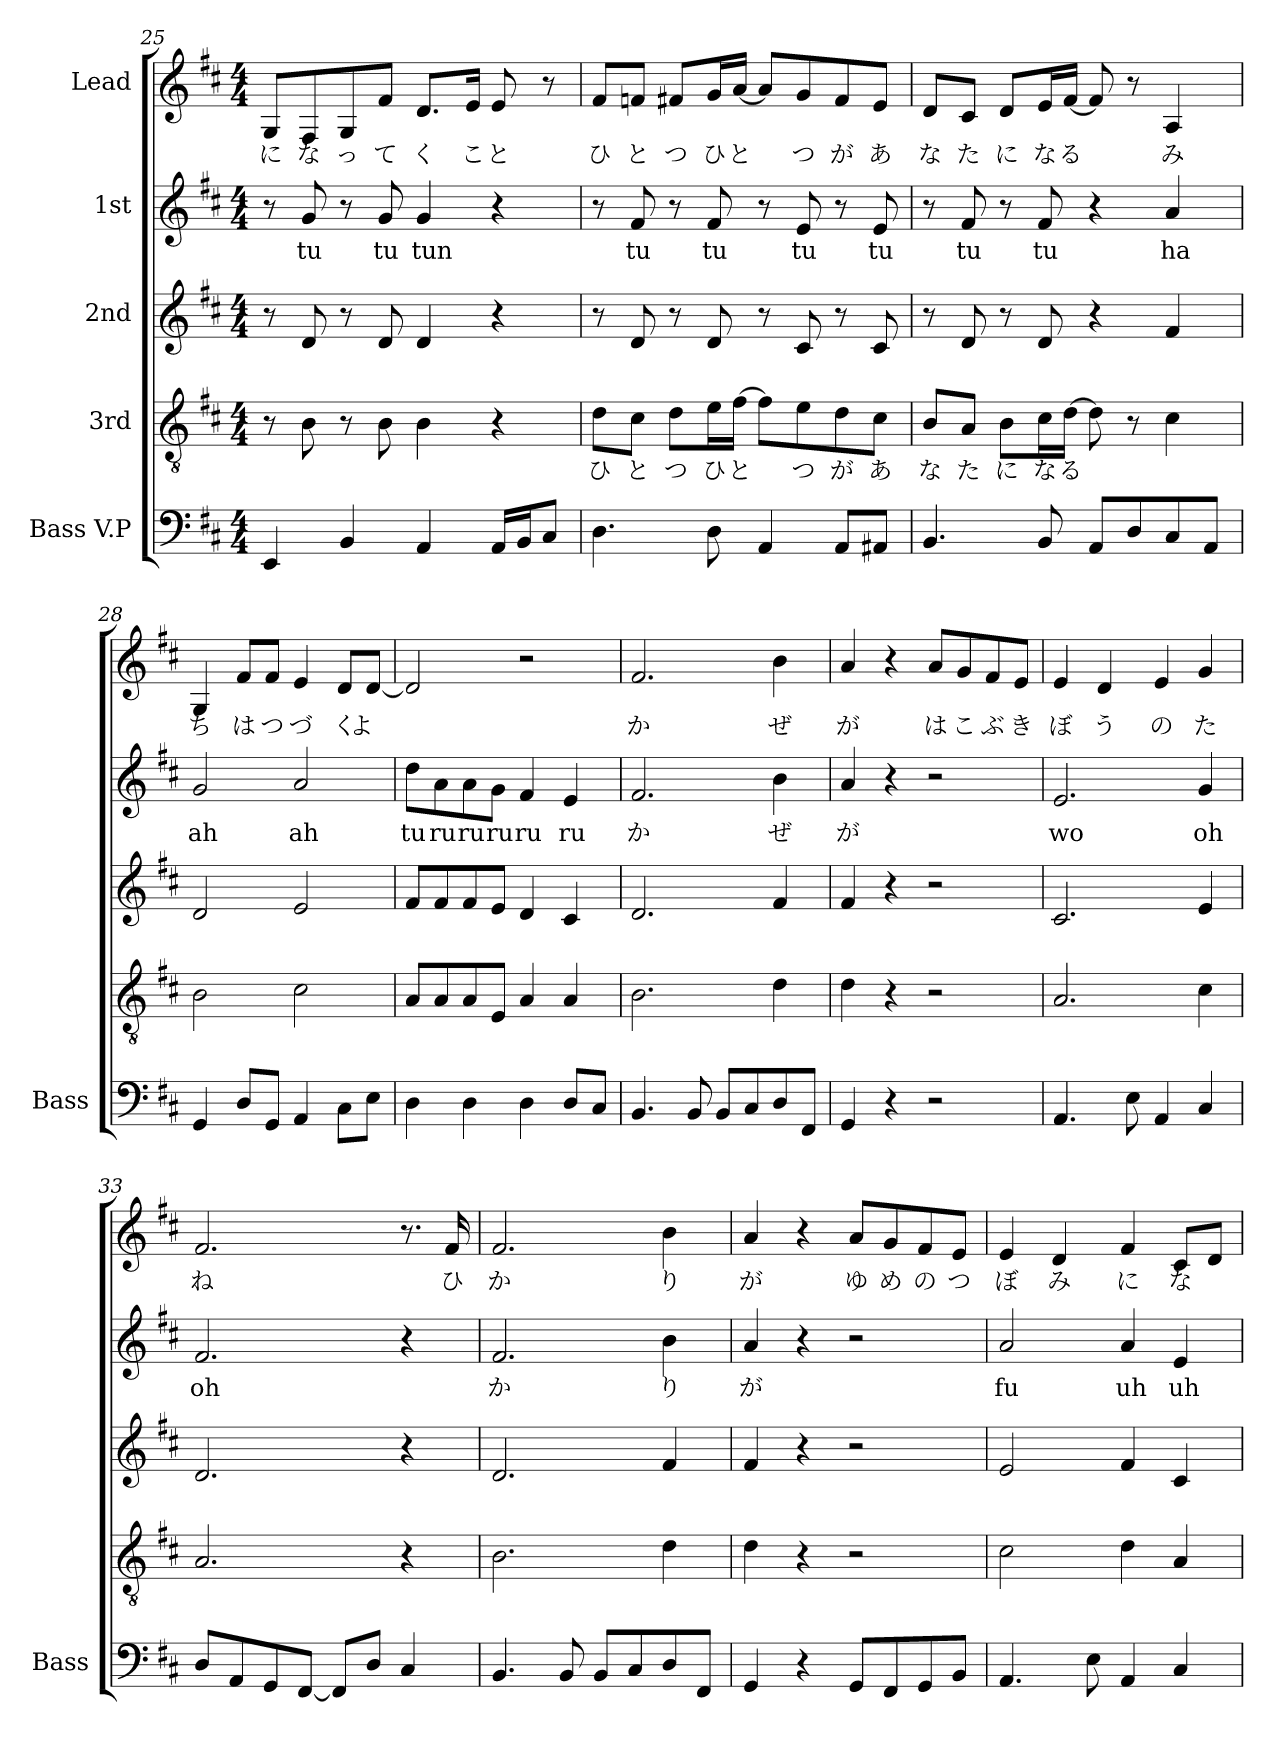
**kern	**kern	**text	**kern	**kern	**text	**kern	**text
*part5	*part4	*part4	*part3	*part2	*part2	*part1	*part1
*staff5	*staff4	*staff4	*staff3	*staff2	*staff2	*staff1	*staff1
*I"Bass V.P	*I"3rd	*	*I"2nd	*I"1st	*	*I"Lead	*
*I'Bass	*	*	*	*	*	*	*
*clefF4	*clefGv2	*	*clefG2	*clefG2	*	*clefG2	*
*k[f#c#]	*k[f#c#]	*	*k[f#c#]	*k[f#c#]	*	*k[f#c#]	*
*M4/4	*M4/4	*	*M4/4	*M4/4	*	*M4/4	*
=25	=25	=25	=25	=25	=25	=25	=25
4EE	8r	.	8r	8r	.	8GL	に
.	8B	.	8d	8g	tu	8F#	な
4BB	8r	.	8r	8r	.	8G	っ
.	8B	.	8d	8g	tu	8f#J	て
4AA	4B	.	4d	4g	tun	8.dL	く
.	.	.	.	.	.	16eJk	こ
16AALL	4r	.	4r	4r	.	8e	と
16BBJ	.	.	.	.	.	.	.
8C#J	.	.	.	.	.	8r	.
=26	=26	=26	=26	=26	=26	=26	=26
4.D	8dL	ひ	8r	8r	.	8f#L	ひ
.	8c#J	と	8d	8f#	tu	8fnJ	と
.	8dL	つ	8r	8r	.	8f#XL	つ
8D	16eL	ひ	8d	8f#	tu	16gL	ひ
.	[16f#JJ	と	.	.	.	[16aJJ	と
4AA	8f#L]	.	8r	8r	.	8aL]	.
.	8e	つ	8c#	8e	tu	8g	つ
8AAL	8d	が	8r	8r	.	8f#	が
8AA#XJ	8c#J	あ	8c#	8e	tu	8eJ	あ
=27	=27	=27	=27	=27	=27	=27	=27
4.BB	8BL	な	8r	8r	.	8dL	な
.	8AJ	た	8d	8f#	tu	8c#J	た
.	8BL	に	8r	8r	.	8dL	に
8BB	16c#L	な	8d	8f#	tu	16eL	な
.	[16dJJ	る	.	.	.	[16f#JJ	る
8AAL	8d]	.	4r	4r	.	8f#]	.
8D	8r	.	.	.	.	8r	.
8C#	4c#	.	4f#	4a	ha	4A	み
8AAJ	.	.	.	.	.	.	.
=28	=28	=28	=28	=28	=28	=28	=28
4GG	2B	.	2d	2g	ah	4G	ち
8DL	.	.	.	.	.	8f#L	は
8GGJ	.	.	.	.	.	8f#J	つ
4AA	2c#	.	2e	2a	ah	4e	づ
8C#L	.	.	.	.	.	8dL	く
8EJ	.	.	.	.	.	[8dJ	よ
=29	=29	=29	=29	=29	=29	=29	=29
4D	8AL	.	8f#L	8ddL	tu	2d]	.
.	8A	.	8f#	8a	ru	.	.
4D	8A	.	8f#	8a	ru	.	.
.	8EJ	.	8eJ	8gJ	ru	.	.
4D	4A	.	4d	4f#	ru	2r	.
8DL	4A	.	4c#	4e	ru	.	.
8C#J	.	.	.	.	.	.	.
=30	=30	=30	=30	=30	=30	=30	=30
4.BB	2.B	.	2.d	2.f#	か	2.f#	か
8BB	.	.	.	.	.	.	.
8BBL	.	.	.	.	.	.	.
8C#	.	.	.	.	.	.	.
8D	4d	.	4f#	4b	ぜ	4b	ぜ
8FF#J	.	.	.	.	.	.	.
=31	=31	=31	=31	=31	=31	=31	=31
4GG	4d	.	4f#	4a	が	4a	が
4r	4r	.	4r	4r	.	4r	.
2r	2r	.	2r	2r	.	8aL	は
.	.	.	.	.	.	8g	こ
.	.	.	.	.	.	8f#	ぶ
.	.	.	.	.	.	8eJ	き
=32	=32	=32	=32	=32	=32	=32	=32
4.AA	2.A	.	2.c#	2.e	wo	4e	ぼ
.	.	.	.	.	.	4d	う
8E	.	.	.	.	.	.	.
4AA	.	.	.	.	.	4e	の
4C#	4c#	.	4e	4g	oh	4g	た
=33	=33	=33	=33	=33	=33	=33	=33
8DL	2.A	.	2.d	2.f#	oh	2.f#	ね
8AA	.	.	.	.	.	.	.
8GG	.	.	.	.	.	.	.
[8FF#J	.	.	.	.	.	.	.
8FF#L]	.	.	.	.	.	.	.
8DJ	.	.	.	.	.	.	.
4C#	4r	.	4r	4r	.	8.r	.
.	.	.	.	.	.	16f#	ひ
=34	=34	=34	=34	=34	=34	=34	=34
4.BB	2.B	.	2.d	2.f#	か	2.f#	か
8BB	.	.	.	.	.	.	.
8BBL	.	.	.	.	.	.	.
8C#	.	.	.	.	.	.	.
8D	4d	.	4f#	4b	り	4b	り
8FF#J	.	.	.	.	.	.	.
=35	=35	=35	=35	=35	=35	=35	=35
4GG	4d	.	4f#	4a	が	4a	が
4r	4r	.	4r	4r	.	4r	.
8GGL	2r	.	2r	2r	.	8aL	ゆ
8FF#	.	.	.	.	.	8g	め
8GG	.	.	.	.	.	8f#	の
8BBJ	.	.	.	.	.	8eJ	つ
=36	=36	=36	=36	=36	=36	=36	=36
4.AA	2c#	.	2e	2a	fu	4e	ぼ
.	.	.	.	.	.	4d	み
8E	.	.	.	.	.	.	.
4AA	4d	.	4f#	4a	uh	4f#	に
4C#	4A	.	4c#	4e	uh	8c#L	な
.	.	.	.	.	.	8dJ	.
=	=	=	=	=	=	=	=
*-	*-	*-	*-	*-	*-	*-	*-
